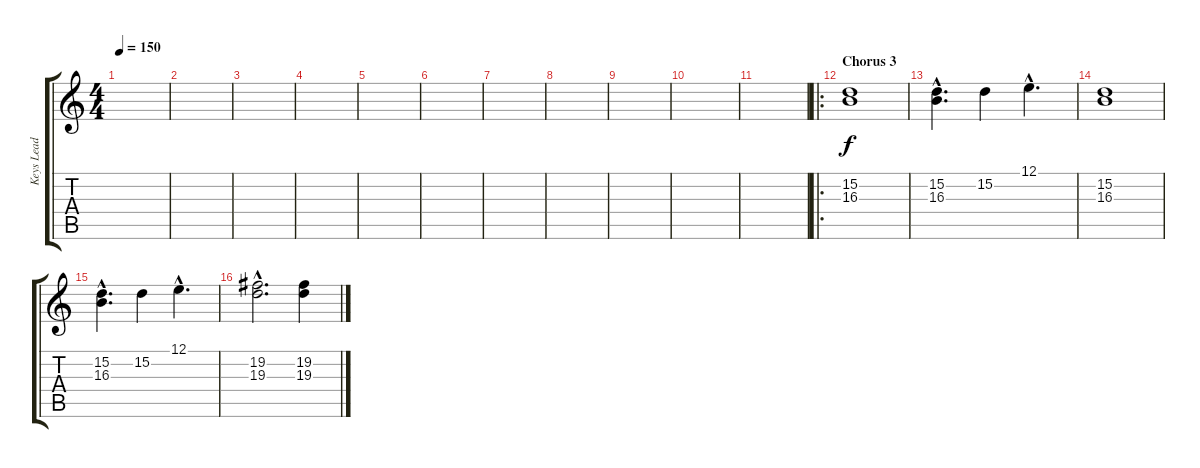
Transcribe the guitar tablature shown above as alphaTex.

\track ("Keys Lead" "Keys Lead") {instrument harpsichord}
\staff {score tabs}
\tuning (E4 B3 G3 D3 A2 E2) {hide}
\ts (4 4)
\tempo 150
\clef g2
\ks c
|
|
|
|
|
|
|
|
|
|
|
\ro
\section ("" "Chorus 3")
(15.2 16.3).1 |
(15.2{hac} 16.3{hac}).4{d} 15.2.4 12.1{hac}.4{d} |
(15.2 16.3).1 |
(15.2{hac} 16.3{hac}).4{d} 15.2.4 12.1{hac}.4{d} |
(19.2{hac} 19.3{hac}).2{d} (19.2 19.3).4
